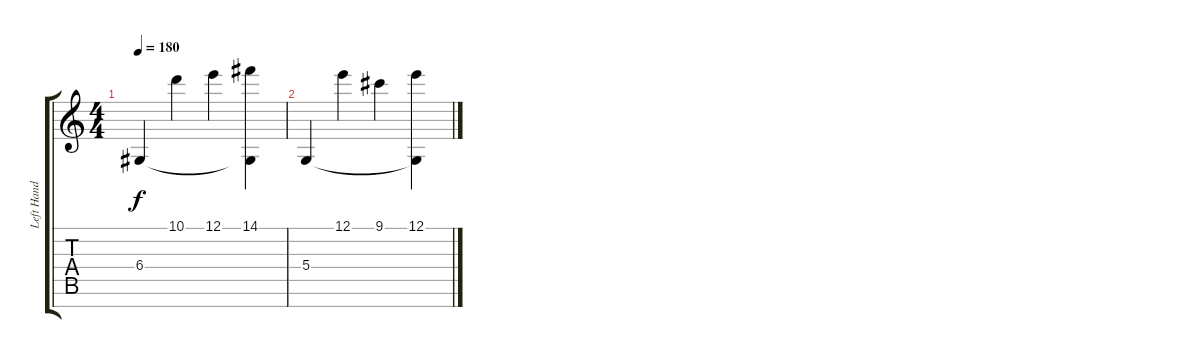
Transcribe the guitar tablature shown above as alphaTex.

\track ("Left Hand - Solo" "Left Hand ") {instrument acousticgrandpiano}
\staff {score tabs}
\tuning (E5 B3 G3 D3 A2 E2 B1) {hide}
\ts (4 4)
\tempo 180
\clef g2
\ks c
6.4.4{dy f} 10.1.4 12.1.4 (14.1 6.4{t}).4 |
5.4.4 12.1.4 9.1.4 (12.1 5.4{t}).4
